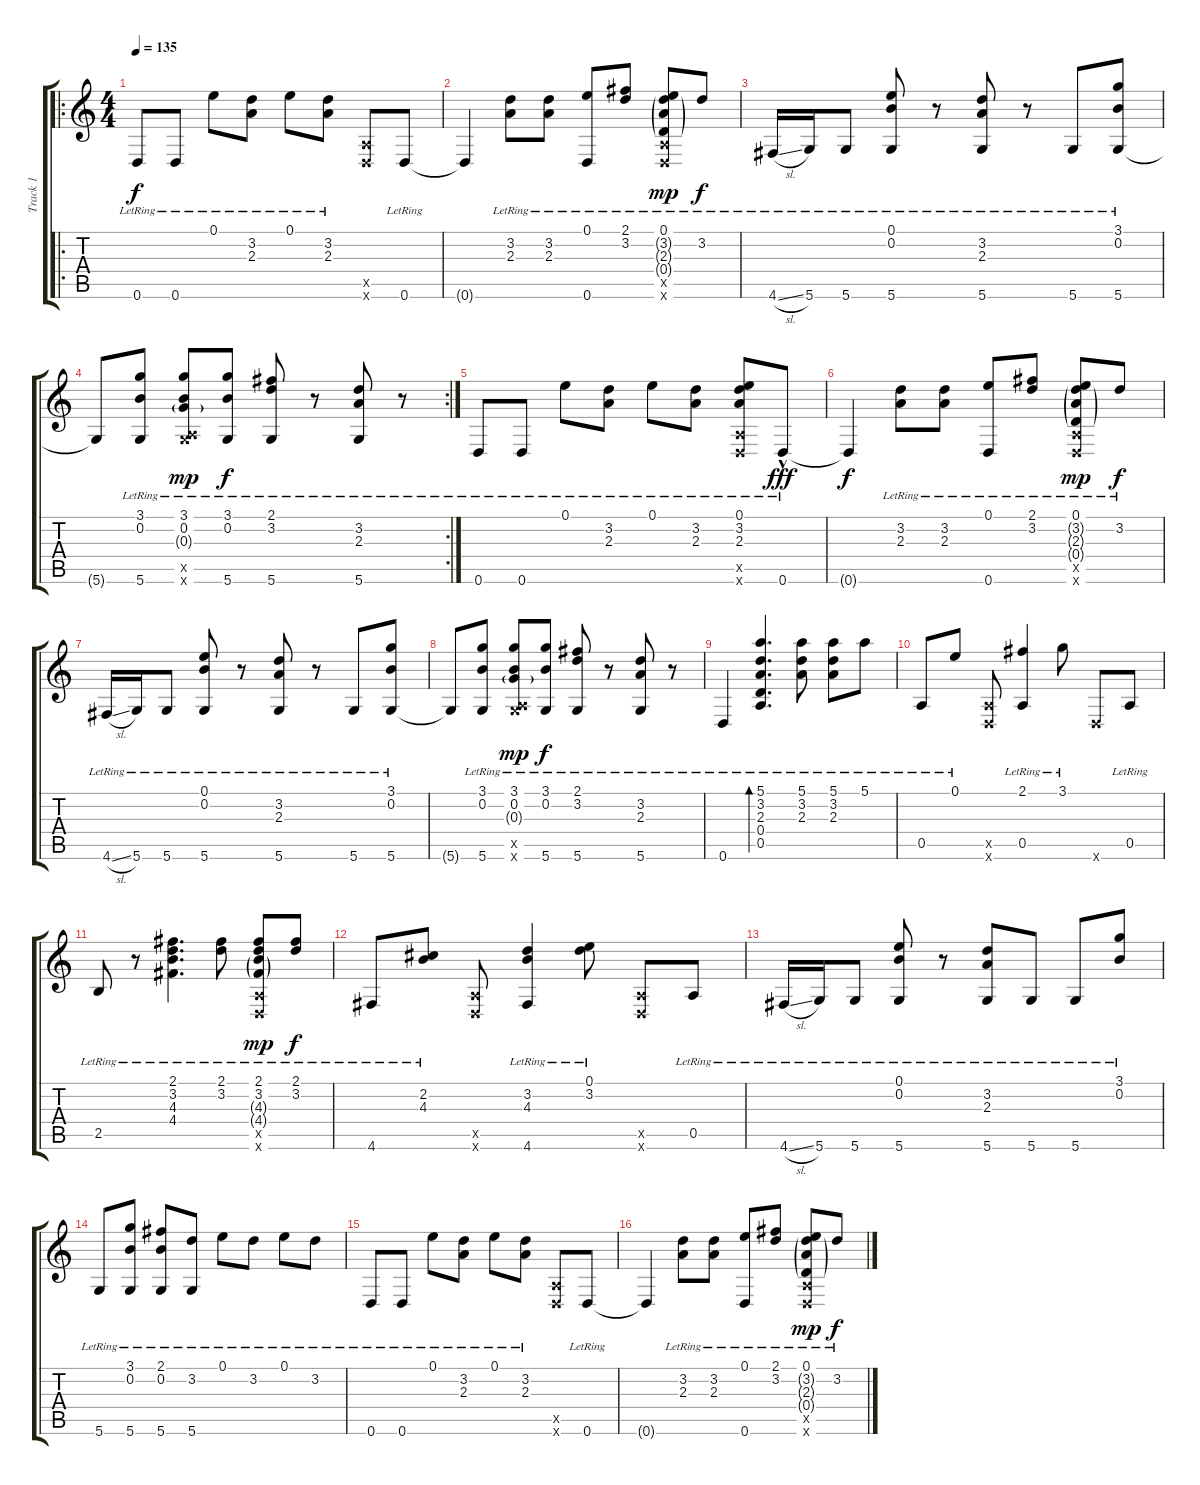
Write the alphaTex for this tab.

\track ("Track 1" "Track 1") {instrument acousticguitarsteel}
\staff {score tabs}
\tuning (E4 B3 G3 D3 A2 D2) {hide}
\ro
\ts (4 4)
\tempo 135
\clef g2
\ks c
0.6{lr}.8{dy f} 0.6{lr}.8 0.1{lr}.8 (3.2{lr} 2.3{lr}).8 0.1{lr}.8 (3.2{lr} 2.3{lr}).8 (0.5{x} 0.6{x}).8 0.6{lr}.8 |
0.6{t}.4 (3.2{lr} 2.3{lr}).8 (3.2{lr} 2.3{lr}).8 (0.1{lr} 0.6{lr}).8 (2.1{lr} 3.2{lr}).8 (0.1{lr} 3.2{g lr} 2.3{g lr} 0.4{g lr} 0.5{x} 0.6{x}).8{dy mp} 3.2{lr}.8{dy f} |
4.6{sl lr}.16 5.6{lr}.16 5.6{lr}.8 (0.1{lr} 0.2{lr} 5.6{lr}).8 r.8 (3.2{lr} 2.3{lr} 5.6{lr}).8 r.8 5.6{lr}.8 (3.1{lr} 0.2{lr} 5.6{lr}).8 |
\rc 2
5.6{t}.8 (3.1{lr} 0.2{lr} 5.6{lr}).8 (3.1{lr} 0.2{lr} 0.3{g lr} 0.5{x} 5.6{x}).8{dy mp} (3.1{lr} 0.2{lr} 5.6{lr}).8{dy f} (2.1{lr} 3.2{lr} 5.6{lr}).8 r.8 (3.2{lr} 2.3{lr} 5.6{lr}).8 r.8 |
0.6{lr}.8 0.6{lr}.8 0.1{lr}.8 (3.2{lr} 2.3{lr}).8 0.1{lr}.8 (3.2{lr} 2.3{lr}).8 (0.1{lr} 3.2{lr} 2.3{lr} 0.5{x} 0.6{x}).8 0.6{hac lr}.8{dy fff} |
0.6{t}.4{dy f} (3.2{lr} 2.3{lr}).8 (3.2{lr} 2.3{lr}).8 (0.1{lr} 0.6{lr}).8 (2.1{lr} 3.2{lr}).8 (0.1{lr} 3.2{g lr} 2.3{g lr} 0.4{g lr} 0.5{x} 0.6{x}).8{dy mp} 3.2{lr}.8{dy f} |
4.6{sl lr}.16 5.6{lr}.16 5.6{lr}.8 (0.1{lr} 0.2{lr} 5.6{lr}).8 r.8 (3.2{lr} 2.3{lr} 5.6{lr}).8 r.8 5.6{lr}.8 (3.1 0.2 5.6{lr}).8 |
5.6{t}.8 (3.1{lr} 0.2{lr} 5.6{lr}).8 (3.1{lr} 0.2{lr} 0.3{g lr} 0.5{x} 5.6{x}).8{dy mp} (3.1{lr} 0.2{lr} 5.6{lr}).8{dy f} (2.1{lr} 3.2{lr} 5.6{lr}).8 r.8 (3.2{lr} 2.3{lr} 5.6{lr}).8 r.8 |
0.6{lr}.4 (5.1{lr} 3.2{lr} 2.3{lr} 0.4{lr} 0.5{lr}).4{d bd 240} (5.1{lr} 3.2{lr} 2.3{lr}).8 (5.1{lr} 3.2{lr} 2.3{lr}).8 5.1{lr}.8 |
0.5{lr}.8 0.1{lr}.8 (0.5{x} 0.6{x}).8 (2.1{lr} 0.5{lr}).4 3.1{lr}.8 0.6{x}.8 0.5{lr}.8 |
2.5{lr}.8 r.8 (2.1{lr} 3.2{lr} 4.3{lr} 4.4{lr}).4{d} (2.1{lr} 3.2{lr}).8 (2.1{lr} 3.2{lr} 4.3{g lr} 4.4{g lr} 0.5{x} 0.6{x}).8{dy mp} (2.1{lr} 3.2{lr}).8{dy f} |
4.6{lr}.8 (2.2{lr} 4.3{lr}).8 (0.5{x} 0.6{x}).8 (3.2{lr} 4.3{lr} 4.6{lr}).4 (0.1{lr} 3.2{lr}).8 (0.5{x} 0.6{x}).8 0.5{lr}.8 |
4.6{sl lr}.16 5.6{lr}.16 5.6{lr}.8 (0.1{lr} 0.2{lr} 5.6{lr}).8 r.8 (3.2{lr} 2.3{lr} 5.6{lr}).8 5.6{lr}.8 5.6{lr}.8 (3.1{lr} 0.2{lr}).8 |
5.6{lr}.8 (3.1{lr} 0.2{lr} 5.6{lr}).8 (2.1{lr} 0.2{lr} 5.6{lr}).8 (3.2{lr} 5.6{lr}).8 0.1{lr}.8 3.2{lr}.8 0.1{lr}.8 3.2{lr}.8 |
0.6{lr}.8 0.6{lr}.8 0.1{lr}.8 (3.2{lr} 2.3{lr}).8 0.1{lr}.8 (3.2{lr} 2.3{lr}).8 (0.5{x} 0.6{x}).8 0.6{lr}.8 |
0.6{t}.4 (3.2{lr} 2.3{lr}).8 (3.2{lr} 2.3{lr}).8 (0.1{lr} 0.6{lr}).8 (2.1{lr} 3.2{lr}).8 (0.1{lr} 3.2{g lr} 2.3{g lr} 0.4{g lr} 0.5{x} 0.6{x}).8{dy mp} 3.2{lr}.8{dy f}
